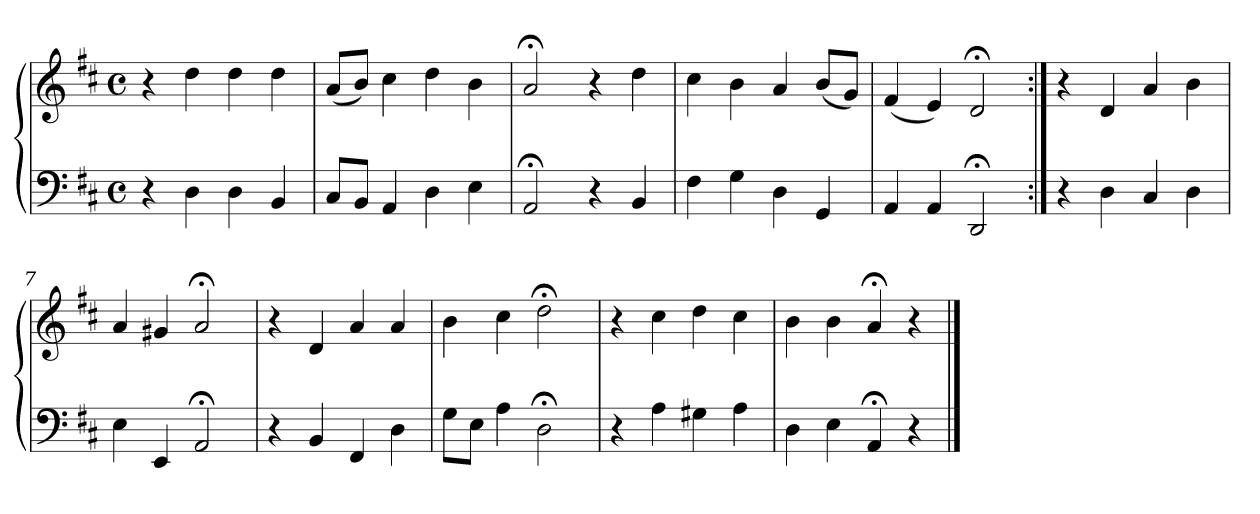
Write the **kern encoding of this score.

**kern	**kern
*part1	*part1
*staff2	*staff1
*clefF4	*clefG2
*k[f#c#]	*k[f#c#]
*M4/4	*M4/4
*met(c)	*met(c)
=1	=1
4r	4r
4D	4dd
4D	4dd
4BB	4dd
=2	=2
8C#L	(8aL
8BBJ	8bJ)
4AA	4cc#
4D	4dd
4E	4b
=3	=3
2AA;<	2a;<
4r	4r
4BB	4dd
=4	=4
4F#	4cc#
4G	4b
4D	4a
4GG	(8bL
.	8gJ)
=5	=5
4AA	(4f#
4AA	4e)
2DD;<	2d;<
=6:|!	=6:|!
4r	4r
4D	4d
4C#	4a
4D	4b
=7	=7
4E	4a
4EE	4g#X
2AA;<	2a;<
!!LO:LB:g=z
=8	=8
4r	4r
4BB	4d
4FF#	4a
4D	4a
=9	=9
8GL	4b
8EJ	.
4A	4cc#
2D;<	2dd;<
=10	=10
4r	4r
4A	4cc#
4G#X	4dd
4A	4cc#
=11	=11
4D	4b
4E	4b
4AA;<	4a;<
4r	4r
==	==
*-	*-
